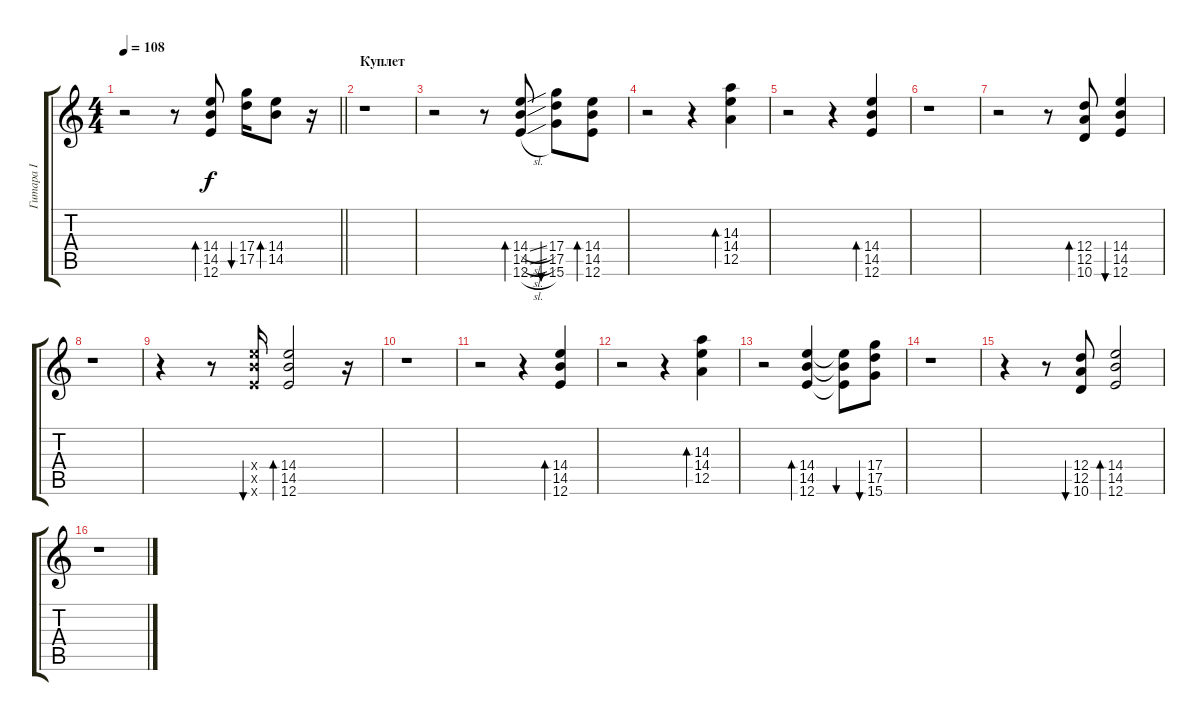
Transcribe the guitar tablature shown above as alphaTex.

\track ("Гитара I" "Гитара I") {instrument distortionguitar}
\staff {score tabs}
\tuning (E4 B3 G3 D3 A2 E2) {hide}
\ts (4 4)
\tempo 108
\clef g2
\barLineRight lightlight
\ks c
r.2{dy f} r.8 (14.4 14.5 12.6).8{bd 60} (17.4 17.5).16{bu 60} (14.4 14.5).8{bd 60} r.16 |
\section ("" "Куплет")
r.1 |
r.2 r.8 (14.4{sl} 14.5{sl} 12.6{sl}).8{bd 60} (17.4 17.5 15.6).8{bu 60} (14.4 14.5 12.6).8{bd 60} |
r.2 r.4 (14.3 14.4 12.5).4{bd 60} |
r.2 r.4 (14.4 14.5 12.6).4{bd 60} |
r.1 |
r.2 r.8 (12.4 12.5 10.6).8{bd 60} (14.4 14.5 12.6).4{bu 60} |
r.1 |
r.4 r.8 (14.4{x} 14.5{x} 12.6{x}).16{bu 60} (14.4 14.5 12.6).2{bd 60} r.16 |
r.1 |
r.2 r.4 (14.4 14.5 12.6).4{bd 60} |
r.2 r.4 (14.3 14.4 12.5).4{bd 60} |
r.2 (14.4 14.5 12.6).4{bd 60} (14.4{t} 14.5{t} 12.6{t}).8{bu 60} (17.4 17.5 15.6).8{bu 60} |
r.1 |
r.4 r.8 (12.4 12.5 10.6).8{bu 60} (14.4 14.5 12.6).2{bd 60} |
r.1
